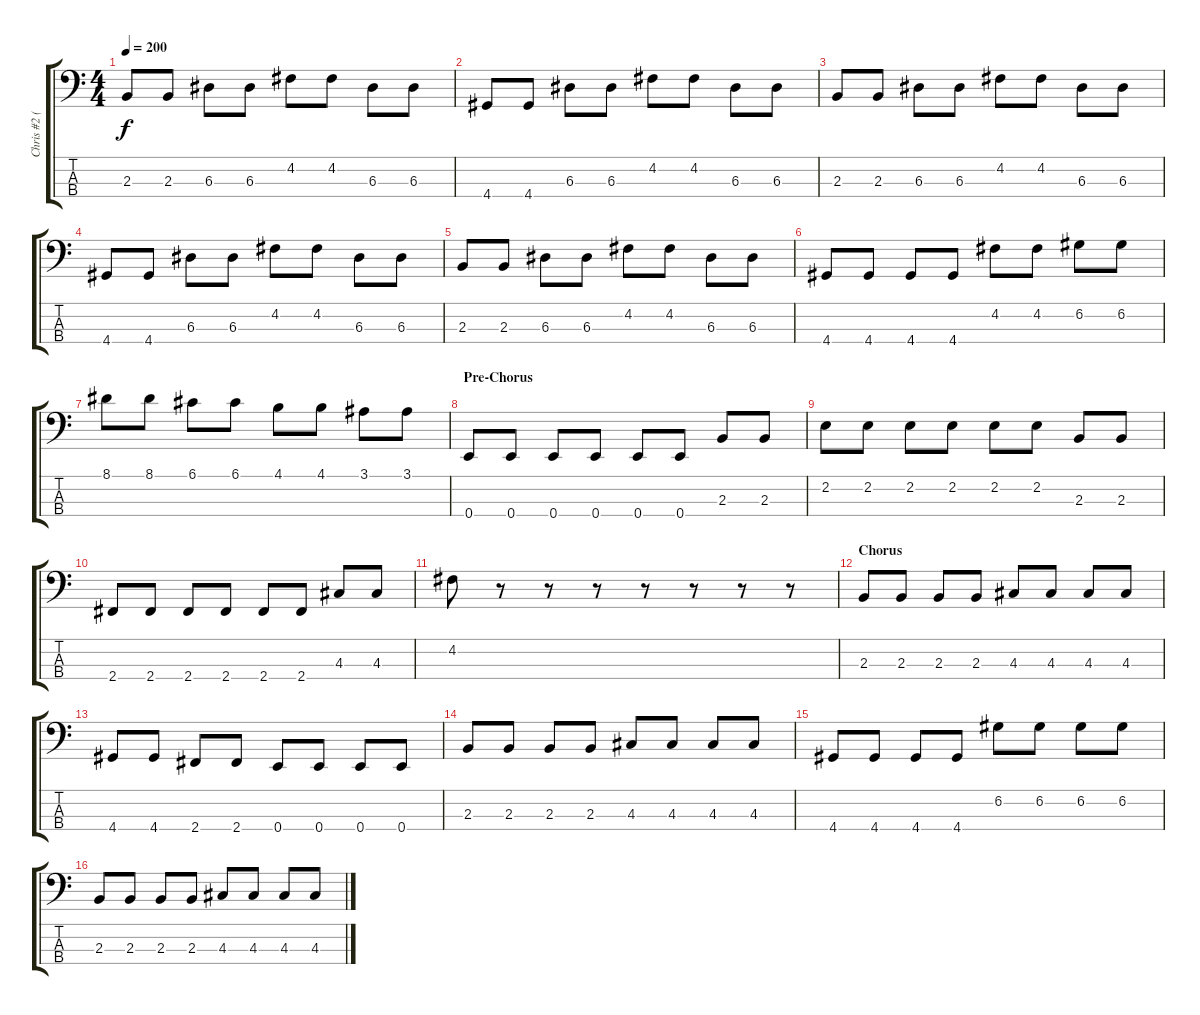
\track ("Chris #2 (Bass)" "Chris #2 (") {instrument electricbasspick}
\staff {score tabs}
\tuning (G2 D2 A1 E1) {hide}
\ts (4 4)
\tempo 200
\clef f4
\ks c
2.3.8{dy f} 2.3.8 6.3.8 6.3.8 4.2.8 4.2.8 6.3.8 6.3.8 |
4.4.8 4.4.8 6.3.8 6.3.8 4.2.8 4.2.8 6.3.8 6.3.8 |
2.3.8 2.3.8 6.3.8 6.3.8 4.2.8 4.2.8 6.3.8 6.3.8 |
4.4.8 4.4.8 6.3.8 6.3.8 4.2.8 4.2.8 6.3.8 6.3.8 |
2.3.8 2.3.8 6.3.8 6.3.8 4.2.8 4.2.8 6.3.8 6.3.8 |
4.4.8 4.4.8 4.4.8 4.4.8 4.2.8 4.2.8 6.2.8 6.2.8 |
8.1.8 8.1.8 6.1.8 6.1.8 4.1.8 4.1.8 3.1.8 3.1.8 |
\section ("" "Pre-Chorus")
0.4.8 0.4.8 0.4.8 0.4.8 0.4.8 0.4.8 2.3.8 2.3.8 |
2.2.8 2.2.8 2.2.8 2.2.8 2.2.8 2.2.8 2.3.8 2.3.8 |
2.4.8 2.4.8 2.4.8 2.4.8 2.4.8 2.4.8 4.3.8 4.3.8 |
4.2.8 r.8 r.8 r.8 r.8 r.8 r.8 r.8 |
\section ("" "Chorus")
2.3.8 2.3.8 2.3.8 2.3.8 4.3.8 4.3.8 4.3.8 4.3.8 |
4.4.8 4.4.8 2.4.8 2.4.8 0.4.8 0.4.8 0.4.8 0.4.8 |
2.3.8 2.3.8 2.3.8 2.3.8 4.3.8 4.3.8 4.3.8 4.3.8 |
4.4.8 4.4.8 4.4.8 4.4.8 6.2.8 6.2.8 6.2.8 6.2.8 |
2.3.8 2.3.8 2.3.8 2.3.8 4.3.8 4.3.8 4.3.8 4.3.8
